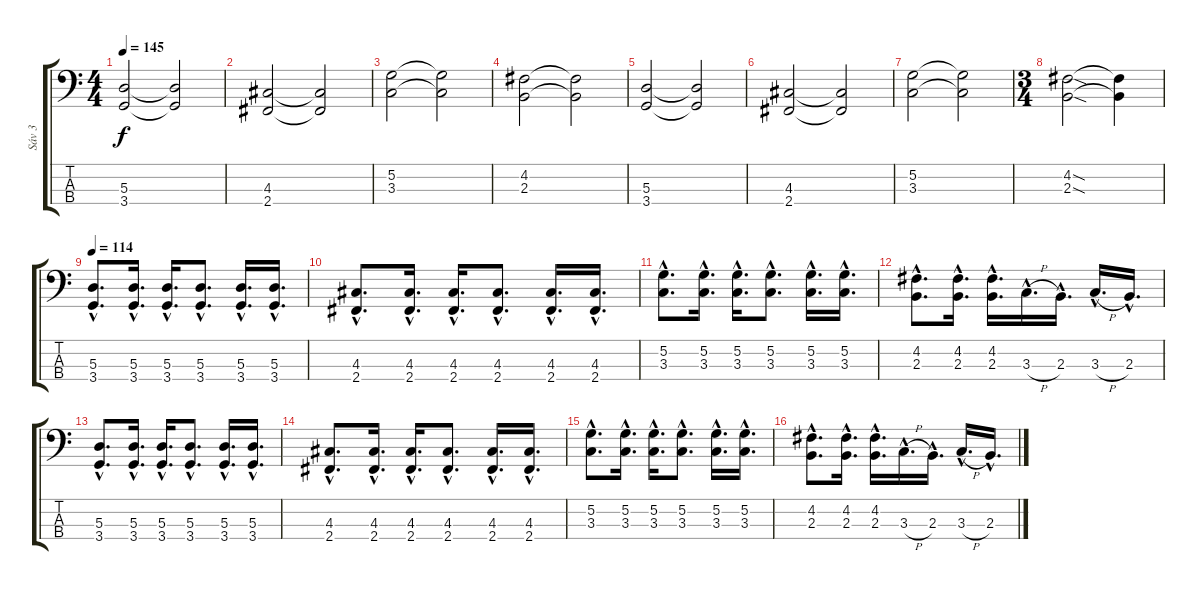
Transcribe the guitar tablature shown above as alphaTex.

\track ("Sáv 3" "Sáv 3") {instrument electricbasspick}
\staff {score tabs}
\tuning (G2 D2 A1 E1) {hide}
\ts (4 4)
\tempo 145
\clef f4
\ks c
(5.3 3.4).2{dy f instrument electricbasspick} (5.3{t} 3.4{t}).2 |
(4.3 2.4).2 (4.3{t} 2.4{t}).2 |
(5.2 3.3).2 (5.2{t} 3.3{t}).2 |
(4.2 2.3).2 (4.2{t} 2.3{t}).2 |
(5.3 3.4).2 (5.3{t} 3.4{t}).2 |
(4.3 2.4).2 (4.3{t} 2.4{t}).2 |
(5.2 3.3).2 (5.2{t} 3.3{t}).2 |
\ts (3 4)
(4.2{sod} 2.3{sod}).2 (4.2{t} 2.3{t}).4 |
\tempo 114
(5.3{hac} 3.4{hac}).8{d} (5.3{hac} 3.4{hac}).16{d} (5.3{hac} 3.4{hac}).16{d} (5.3{hac} 3.4{hac}).8{d} (5.3{hac} 3.4{hac}).16{d} (5.3{hac} 3.4{hac}).16{d} |
(4.3{hac} 2.4{hac}).8{d} (4.3{hac} 2.4{hac}).16{d} (4.3{hac} 2.4{hac}).16{d} (4.3{hac} 2.4{hac}).8{d} (4.3{hac} 2.4{hac}).16{d} (4.3{hac} 2.4{hac}).16{d} |
(5.2{hac} 3.3{hac}).8{d} (5.2{hac} 3.3{hac}).16{d} (5.2{hac} 3.3{hac}).16{d} (5.2{hac} 3.3{hac}).8{d} (5.2{hac} 3.3{hac}).16{d} (5.2{hac} 3.3{hac}).16{d} |
(4.2{hac} 2.3{hac}).8{d} (4.2{hac} 2.3{hac}).16{d} (4.2{hac} 2.3{hac}).16{d} 3.3{h hac}.16{d} 2.3{hac}.16{d} 3.3{h hac}.16{d} 2.3{hac}.16{d} |
(5.3{hac} 3.4{hac}).8{d} (5.3{hac} 3.4{hac}).16{d} (5.3{hac} 3.4{hac}).16{d} (5.3{hac} 3.4{hac}).8{d} (5.3{hac} 3.4{hac}).16{d} (5.3{hac} 3.4{hac}).16{d} |
(4.3{hac} 2.4{hac}).8{d} (4.3{hac} 2.4{hac}).16{d} (4.3{hac} 2.4{hac}).16{d} (4.3{hac} 2.4{hac}).8{d} (4.3{hac} 2.4{hac}).16{d} (4.3{hac} 2.4{hac}).16{d} |
(5.2{hac} 3.3{hac}).8{d} (5.2{hac} 3.3{hac}).16{d} (5.2{hac} 3.3{hac}).16{d} (5.2{hac} 3.3{hac}).8{d} (5.2{hac} 3.3{hac}).16{d} (5.2{hac} 3.3{hac}).16{d} |
(4.2{hac} 2.3{hac}).8{d} (4.2{hac} 2.3{hac}).16{d} (4.2{hac} 2.3{hac}).16{d} 3.3{h hac}.16{d} 2.3{hac}.16{d} 3.3{h hac}.16{d} 2.3{hac}.16{d}
